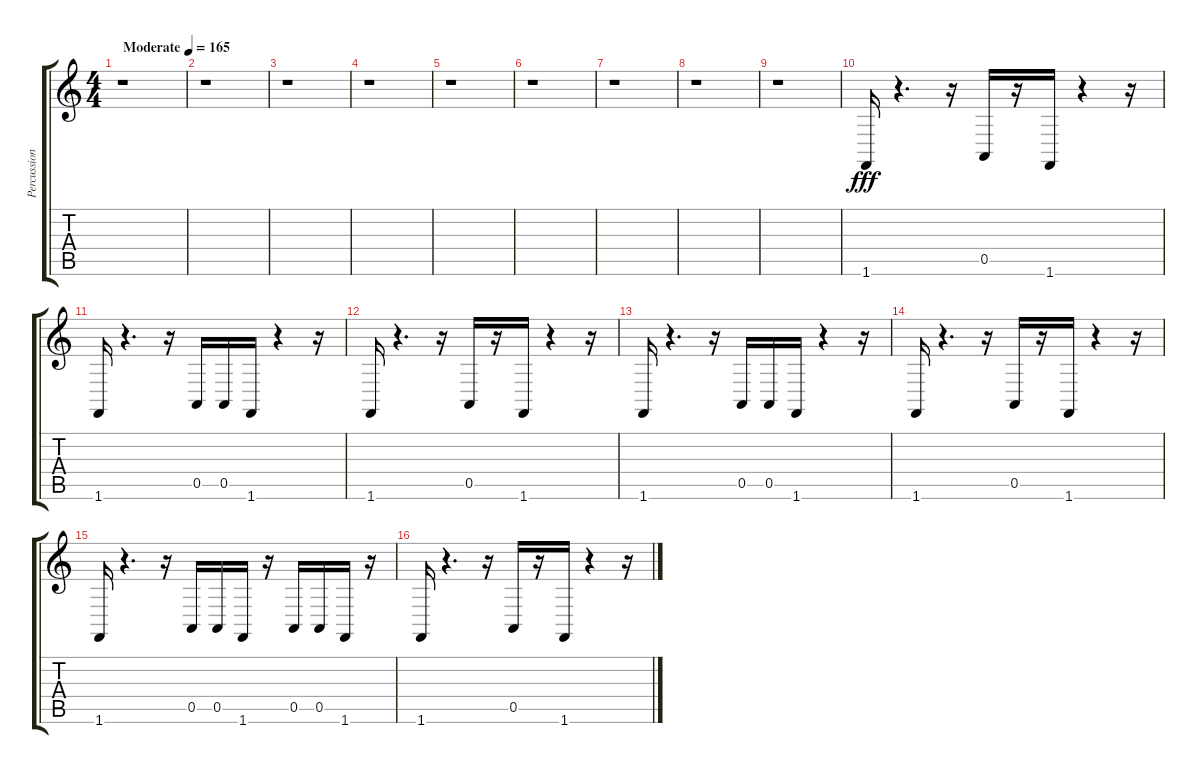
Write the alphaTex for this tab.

\track ("Percussion" "Percussion") {instrument melodictom}
\staff {score tabs}
\tuning (E4 B3 G3 D3 A2 E2) {hide}
\ts (4 4)
\tempo (165 "Moderate")
\clef g2
\ks c
r.1{dy fff instrument melodictom} |
r.1 |
r.1 |
r.1 |
r.1 |
r.1 |
r.1 |
r.1 |
r.1 |
1.6.16{balance 16} r.4{d} r.16 0.5.16{balance 8} r.16 1.6.16{balance 16} r.4 r.16 |
1.6.16 r.4{d} r.16 0.5.16{balance 8} 0.5.16 1.6.16{balance 16} r.4 r.16 |
1.6.16 r.4{d} r.16 0.5.16{balance 8} r.16 1.6.16{balance 16} r.4 r.16 |
1.6.16 r.4{d} r.16 0.5.16{balance 8} 0.5.16 1.6.16{balance 16} r.4 r.16 |
1.6.16 r.4{d} r.16 0.5.16{balance 8} r.16 1.6.16{balance 16} r.4 r.16 |
1.6.16 r.4{d} r.16 0.5.16{balance 4} 0.5.16 1.6.16{balance 16} r.16 0.5.16{balance 4} 0.5.16 1.6.16{balance 16} r.16 |
1.6.16 r.4{d} r.16 0.5.16{balance 8} r.16 1.6.16{balance 16} r.4 r.16
